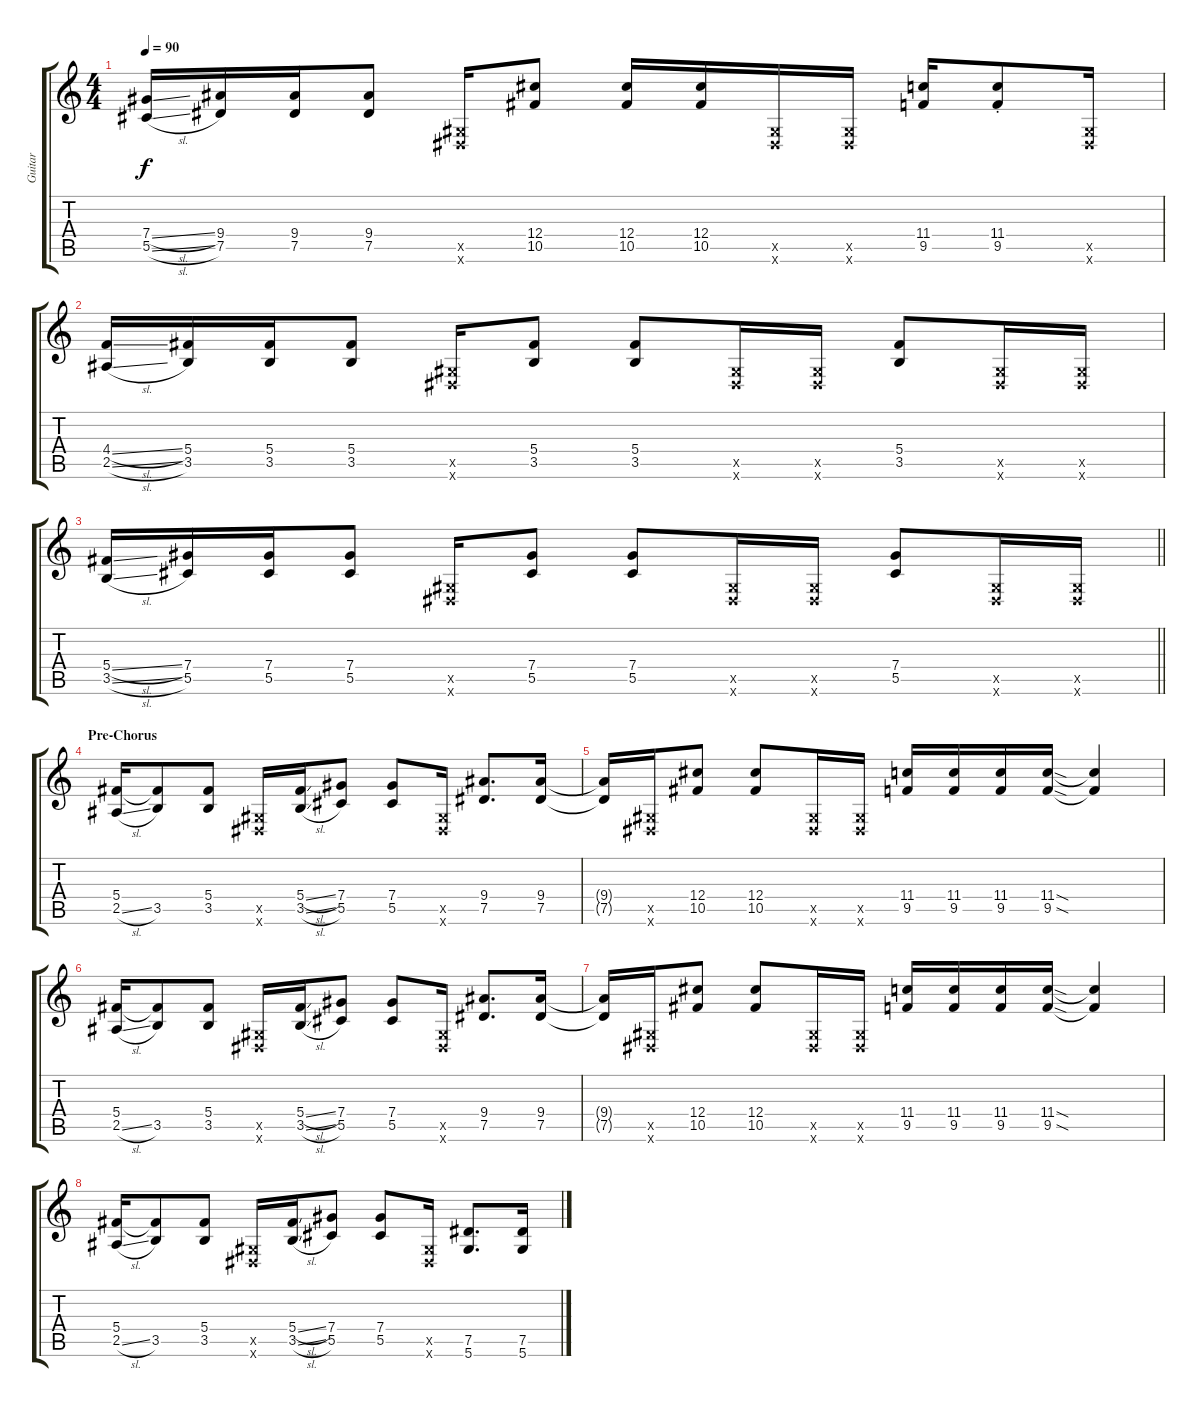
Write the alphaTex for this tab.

\track ("Guitar" "Guitar") {instrument distortionguitar}
\staff {score tabs}
\tuning (Eb4 Bb3 Gb3 Db3 Ab2 Eb2) {hide}
\ts (4 4)
\tempo 90
\clef g2
\ks c
(7.4{sl} 5.5{sl}).16{dy f} (9.4 7.5).16 (9.4 7.5).16 (9.4 7.5).8 (0.5{x} 0.6{x}).16 (12.4 10.5).8 (12.4 10.5).16 (12.4 10.5).16 (0.5{x} 0.6{x}).16 (0.5{x} 0.6{x}).16 (11.4 9.5).16 (11.4{st} 9.5{st}).8 (0.5{x} 0.6{x}).16 |
(4.4{sl} 2.5{sl}).16 (5.4 3.5).16 (5.4 3.5).16 (5.4 3.5).8 (0.5{x} 0.6{x}).16 (5.4 3.5).8 (5.4 3.5).8 (0.5{x} 0.6{x}).16 (0.5{x} 0.6{x}).16 (5.4 3.5).8 (0.5{x} 0.6{x}).16 (0.5{x} 0.6{x}).16 |
\barLineRight lightlight
(5.4{sl} 3.5{sl}).16 (7.4 5.5).16 (7.4 5.5).16 (7.4 5.5).8 (0.5{x} 0.6{x}).16 (7.4 5.5).8 (7.4 5.5).8 (0.5{x} 0.6{x}).16 (0.5{x} 0.6{x}).16 (7.4 5.5).8 (0.5{x} 0.6{x}).16 (0.5{x} 0.6{x}).16 |
\section ("" "Pre-Chorus")
(5.4 2.5{sl}).16 (5.4{t} 3.5).8 (5.4 3.5).8 (0.5{x} 0.6{x}).16 (5.4{sl} 3.5{sl}).16 (7.4 5.5).8 (7.4 5.5).8 (0.5{x} 0.6{x}).16 (9.4 7.5).8{d} (9.4 7.5).16 |
(9.4{t} 7.5{t}).16 (0.5{x} 0.6{x}).16 (12.4 10.5).8 (12.4 10.5).8 (0.5{x} 0.6{x}).16 (0.5{x} 0.6{x}).16 (11.4 9.5).16 (11.4 9.5).16 (11.4 9.5).16 (11.4{sod} 9.5{sod}).16 (11.4{t} 9.5{t}).4 |
(5.4 2.5{sl}).16 (5.4{t} 3.5).8 (5.4 3.5).8 (0.5{x} 0.6{x}).16 (5.4{sl} 3.5{sl}).16 (7.4 5.5).8 (7.4 5.5).8 (0.5{x} 0.6{x}).16 (9.4 7.5).8{d} (9.4 7.5).16 |
(9.4{t} 7.5{t}).16 (0.5{x} 0.6{x}).16 (12.4 10.5).8 (12.4 10.5).8 (0.5{x} 0.6{x}).16 (0.5{x} 0.6{x}).16 (11.4 9.5).16 (11.4 9.5).16 (11.4 9.5).16 (11.4{sod} 9.5{sod}).16 (11.4{t} 9.5{t}).4 |
(5.4 2.5{sl}).16 (5.4{t} 3.5).8 (5.4 3.5).8 (0.5{x} 0.6{x}).16 (5.4{sl} 3.5{sl}).16 (7.4 5.5).8 (7.4 5.5).8 (0.5{x} 0.6{x}).16 (7.5 5.6).8{d} (7.5 5.6).16
